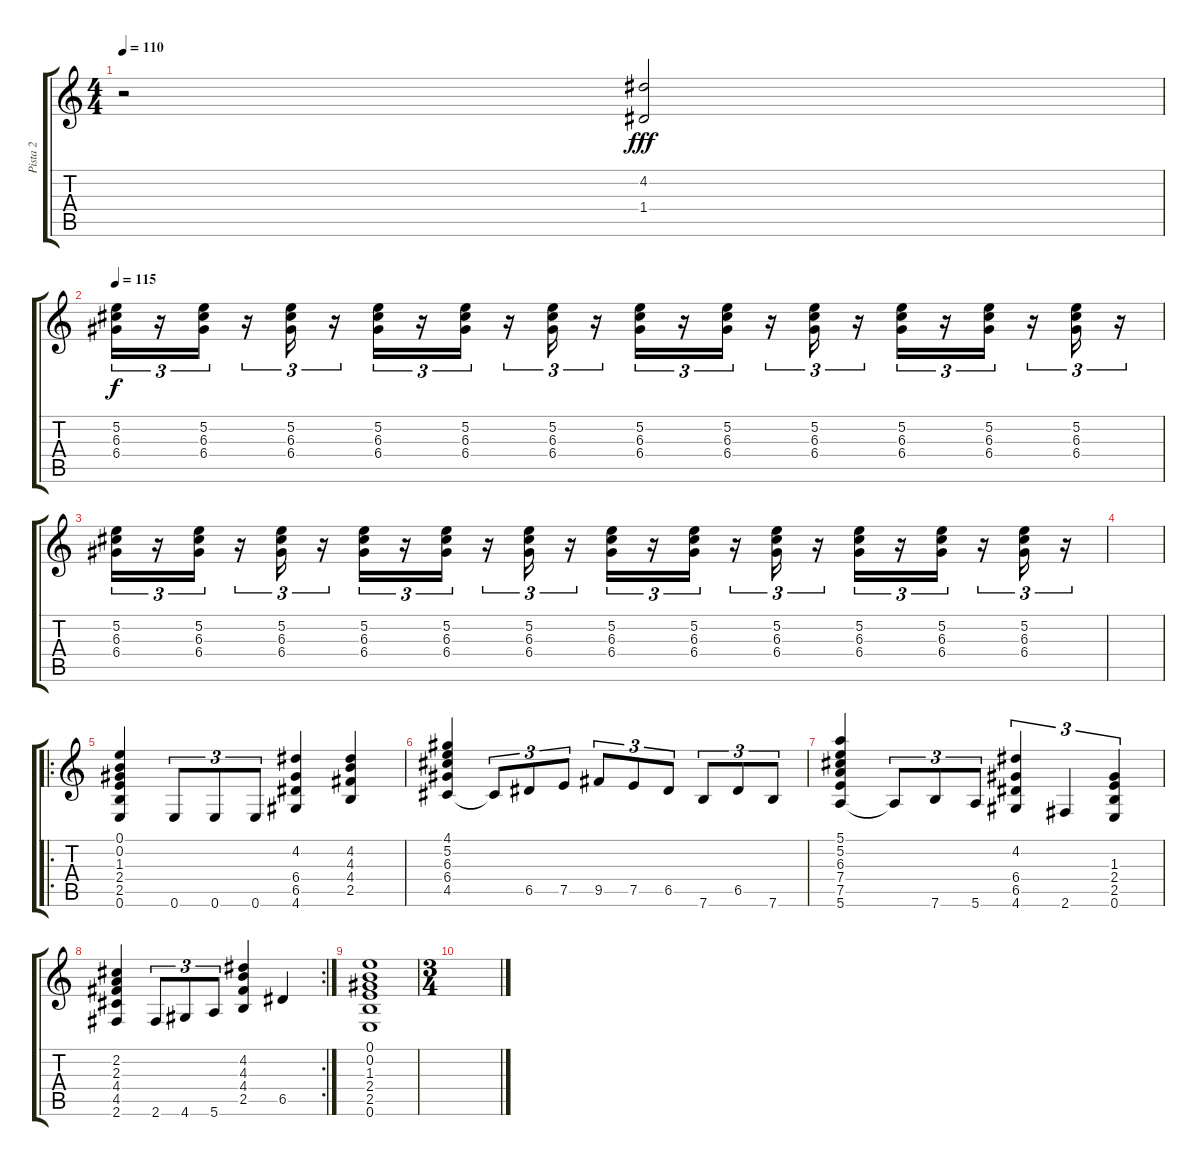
\track ("Pista 2" "Pista 2") {instrument electricguitarjazz}
\staff {score tabs}
\tuning (E4 B3 G3 D3 A2 E2) {hide}
\ts (4 4)
\tempo 110
\clef g2
\ks c
r.2{dy f} (4.2 1.4).2{dy fff} |
\tempo 115
(5.2 6.3 6.4).16{tu (3 2) dy f volume 10 instrument stringensemble1} r.16{tu (3 2)} (5.2 6.3 6.4).16{tu (3 2)} r.16{tu (3 2)} (5.2 6.3 6.4).16{tu (3 2)} r.16{tu (3 2)} (5.2 6.3 6.4).16{tu (3 2)} r.16{tu (3 2)} (5.2 6.3 6.4).16{tu (3 2)} r.16{tu (3 2)} (5.2 6.3 6.4).16{tu (3 2)} r.16{tu (3 2)} (5.2 6.3 6.4).16{tu (3 2)} r.16{tu (3 2)} (5.2 6.3 6.4).16{tu (3 2)} r.16{tu (3 2)} (5.2 6.3 6.4).16{tu (3 2)} r.16{tu (3 2)} (5.2 6.3 6.4).16{tu (3 2)} r.16{tu (3 2)} (5.2 6.3 6.4).16{tu (3 2)} r.16{tu (3 2)} (5.2 6.3 6.4).16{tu (3 2)} r.16{tu (3 2)} |
(5.2 6.3 6.4).16{tu (3 2)} r.16{tu (3 2)} (5.2 6.3 6.4).16{tu (3 2)} r.16{tu (3 2)} (5.2 6.3 6.4).16{tu (3 2)} r.16{tu (3 2)} (5.2 6.3 6.4).16{tu (3 2)} r.16{tu (3 2)} (5.2 6.3 6.4).16{tu (3 2)} r.16{tu (3 2)} (5.2 6.3 6.4).16{tu (3 2)} r.16{tu (3 2)} (5.2 6.3 6.4).16{tu (3 2)} r.16{tu (3 2)} (5.2 6.3 6.4).16{tu (3 2)} r.16{tu (3 2)} (5.2 6.3 6.4).16{tu (3 2)} r.16{tu (3 2)} (5.2 6.3 6.4).16{tu (3 2)} r.16{tu (3 2)} (5.2 6.3 6.4).16{tu (3 2)} r.16{tu (3 2)} (5.2 6.3 6.4).16{tu (3 2)} r.16{tu (3 2)} |
|
\ro
(0.1 0.2 1.3 2.4 2.5 0.6).4 0.6.8{tu (3 2)} 0.6.8{tu (3 2)} 0.6.8{tu (3 2)} (4.2 6.4 6.5 4.6).4 (4.2 4.3 4.4 2.5).4 |
(4.1 5.2 6.3 6.4 4.5).4 4.5{t}.8{tu (3 2)} 6.5.8{tu (3 2)} 7.5.8{tu (3 2)} 9.5.8{tu (3 2)} 7.5.8{tu (3 2)} 6.5.8{tu (3 2)} 7.6.8{tu (3 2)} 6.5.8{tu (3 2)} 7.6.8{tu (3 2)} |
(5.1 5.2 6.3 7.4 7.5 5.6).4 5.6{t}.8{tu (3 2)} 7.6.8{tu (3 2)} 5.6.8{tu (3 2)} (4.2 6.4 6.5 4.6).4{tu (3 2)} 2.6.4{tu (3 2)} (1.3 2.4 2.5 0.6).4{tu (3 2)} |
\rc 2
(2.2 2.3 4.4 4.5 2.6).4 2.6.8{tu (3 2)} 4.6.8{tu (3 2)} 5.6.8{tu (3 2)} (4.2 4.3 4.4 2.5).4 6.5.4 |
(0.1 0.2 1.3 2.4 2.5 0.6).1 |
\ts (3 4)
